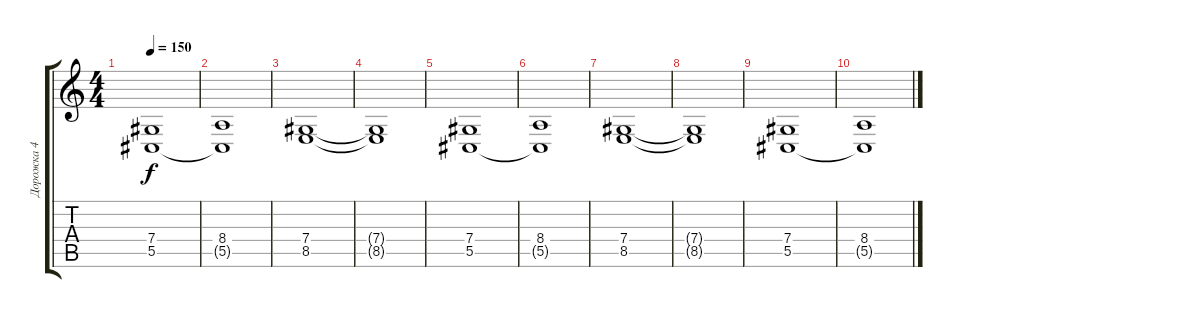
\track ("Дорожка 4" "Дорожка 4") {instrument synthstrings1}
\staff {score tabs}
\tuning (Eb4 Bb3 Gb3 Db3 Ab2 Eb2) {hide}
\ts (4 4)
\tempo 150
\clef g2
\ks c
(7.4 5.5).1{dy f} |
(8.4 5.5{t}).1 |
(7.4 8.5).1{volume 10 instrument synthstrings1} |
(7.4{t} 8.5{t}).1 |
(7.4 5.5).1 |
(8.4 5.5{t}).1 |
(7.4 8.5).1{volume 10 instrument synthstrings1} |
(7.4{t} 8.5{t}).1 |
(7.4 5.5).1 |
(8.4 5.5{t}).1
